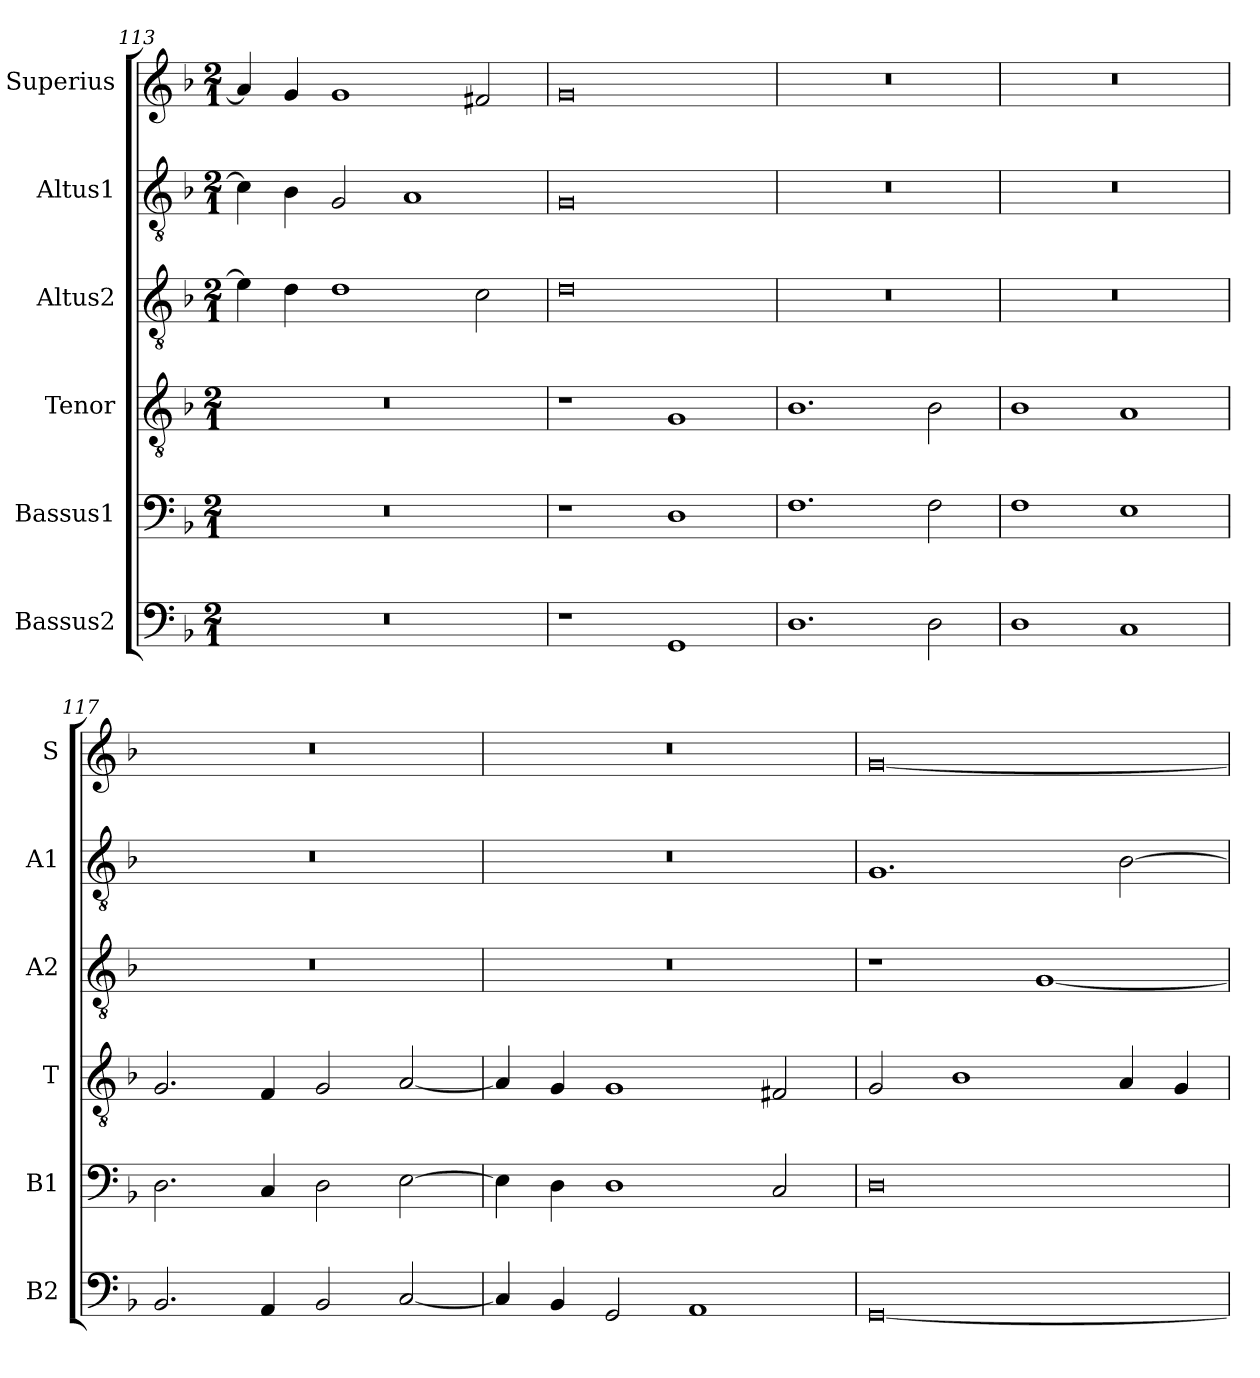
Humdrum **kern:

**kern	**kern	**kern	**kern	**kern	**kern
*part6	*part5	*part4	*part3	*part2	*part1
*staff6	*staff5	*staff4	*staff3	*staff2	*staff1
*I"Bassus2	*I"Bassus1	*I"Tenor	*I"Altus2	*I"Altus1	*I"Superius
*I'B2	*I'B1	*I'T	*I'A2	*I'A1	*I'S
*clefF4	*clefF4	*clefGv2	*clefGv2	*clefGv2	*clefG2
*k[b-]	*k[b-]	*k[b-]	*k[b-]	*k[b-]	*k[b-]
*M2/1	*M2/1	*M2/1	*M2/1	*M2/1	*M2/1
=113	=113	=113	=113	=113	=113
0r	0r	0r	4e\]	4c\]	4a/]
.	.	.	4d\	4B-\	4g/
.	.	.	1d	2G/	1g
.	.	.	.	1A	.
.	.	.	2c\	.	2f#X/
=114	=114	=114	=114	=114	=114
1r	1r	1r	0d	0G	0g
1GG	1D	1G	.	.	.
=115	=115	=115	=115	=115	=115
1.D	1.F	1.B-	0r	0r	0r
2D\	2F\	2B-\	.	.	.
=116	=116	=116	=116	=116	=116
1D	1F	1B-	0r	0r	0r
1C	1E	1A	.	.	.
=117	=117	=117	=117	=117	=117
2.BB-/	2.D\	2.G/	0r	0r	0r
4AA/	4C/	4F/	.	.	.
2BB-/	2D\	2G/	.	.	.
[2C/	[2E\	[2A/	.	.	.
=118	=118	=118	=118	=118	=118
4C/]	4E\]	4A/]	0r	0r	0r
4BB-/	4D\	4G/	.	.	.
2GG/	1D	1G	.	.	.
1AA	.	.	.	.	.
.	2C/	2F#X/	.	.	.
=119	=119	=119	=119	=119	=119
[0GG	0D	2G/	1r	1.G	[0g
.	.	1B-	.	.	.
.	.	.	[1G	.	.
.	.	4A/	.	[2B-\	.
.	.	4G/	.	.	.
=	=	=	=	=	=
*-	*-	*-	*-	*-	*-
